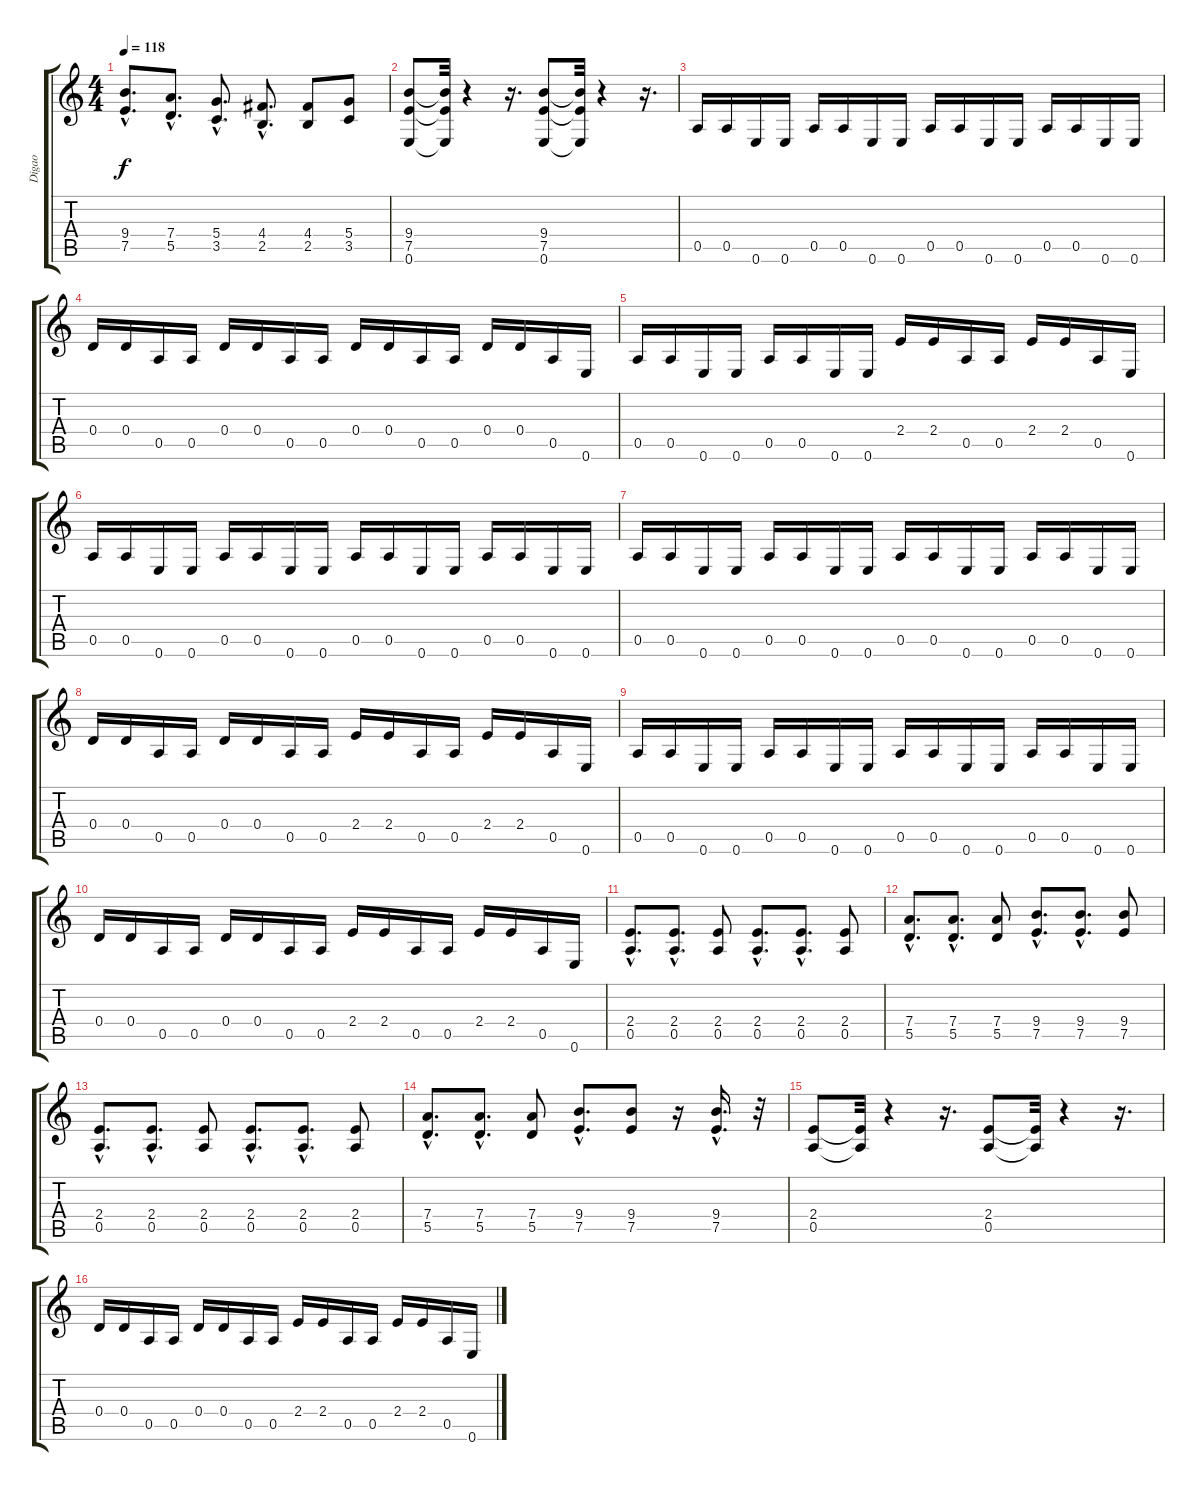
\track ("Digao" "Digao") {instrument distortionguitar}
\staff {score tabs}
\tuning (E4 B3 G3 D3 A2 E2) {hide}
\ts (4 4)
\tempo 118
\clef g2
\ks c
(9.4{hac} 7.5{hac}).8{d dy f} (7.4{hac} 5.5{hac}).8{d} (5.4{hac} 3.5{hac}).8{d} (4.4{hac} 2.5{hac}).8{d} (4.4 2.5).8 (5.4 3.5).8 |
(9.4 7.5 0.6).8 (9.4{t} 7.5{t} 0.6{t}).32 r.4 r.16{d} (9.4 7.5 0.6).8 (9.4{t} 7.5{t} 0.6{t}).32 r.4 r.16{d} |
0.5.16 0.5.16 0.6.16 0.6.16 0.5.16 0.5.16 0.6.16 0.6.16 0.5.16 0.5.16 0.6.16 0.6.16 0.5.16 0.5.16 0.6.16 0.6.16 |
0.4.16 0.4.16 0.5.16 0.5.16 0.4.16 0.4.16 0.5.16 0.5.16 0.4.16 0.4.16 0.5.16 0.5.16 0.4.16 0.4.16 0.5.16 0.6.16 |
0.5.16 0.5.16 0.6.16 0.6.16 0.5.16 0.5.16 0.6.16 0.6.16 2.4.16 2.4.16 0.5.16 0.5.16 2.4.16 2.4.16 0.5.16 0.6.16 |
0.5.16 0.5.16 0.6.16 0.6.16 0.5.16 0.5.16 0.6.16 0.6.16 0.5.16 0.5.16 0.6.16 0.6.16 0.5.16 0.5.16 0.6.16 0.6.16 |
0.5.16 0.5.16 0.6.16 0.6.16 0.5.16 0.5.16 0.6.16 0.6.16 0.5.16 0.5.16 0.6.16 0.6.16 0.5.16 0.5.16 0.6.16 0.6.16 |
0.4.16 0.4.16 0.5.16 0.5.16 0.4.16 0.4.16 0.5.16 0.5.16 2.4.16 2.4.16 0.5.16 0.5.16 2.4.16 2.4.16 0.5.16 0.6.16 |
0.5.16 0.5.16 0.6.16 0.6.16 0.5.16 0.5.16 0.6.16 0.6.16 0.5.16 0.5.16 0.6.16 0.6.16 0.5.16 0.5.16 0.6.16 0.6.16 |
0.4.16 0.4.16 0.5.16 0.5.16 0.4.16 0.4.16 0.5.16 0.5.16 2.4.16 2.4.16 0.5.16 0.5.16 2.4.16 2.4.16 0.5.16 0.6.16 |
(2.4{hac} 0.5{hac}).8{d} (2.4{hac} 0.5{hac}).8{d} (2.4 0.5).8 (2.4{hac} 0.5{hac}).8{d} (2.4{hac} 0.5{hac}).8{d} (2.4 0.5).8 |
(7.4{hac} 5.5{hac}).8{d} (7.4{hac} 5.5{hac}).8{d} (7.4 5.5).8 (9.4{hac} 7.5{hac}).8{d} (9.4{hac} 7.5{hac}).8{d} (9.4 7.5).8 |
(2.4{hac} 0.5{hac}).8{d} (2.4{hac} 0.5{hac}).8{d} (2.4 0.5).8 (2.4{hac} 0.5{hac}).8{d} (2.4{hac} 0.5{hac}).8{d} (2.4 0.5).8 |
(7.4{hac} 5.5{hac}).8{d} (7.4{hac} 5.5{hac}).8{d} (7.4 5.5).8 (9.4{hac} 7.5{hac}).8{d} (9.4 7.5).8 r.16 (9.4{hac} 7.5{hac}).16{d} r.32 |
(2.4 0.5).8 (2.4{t} 0.5{t}).32 r.4 r.16{d} (2.4 0.5).8 (2.4{t} 0.5{t}).32 r.4 r.16{d} |
0.4.16 0.4.16 0.5.16 0.5.16 0.4.16 0.4.16 0.5.16 0.5.16 2.4.16 2.4.16 0.5.16 0.5.16 2.4.16 2.4.16 0.5.16 0.6.16
